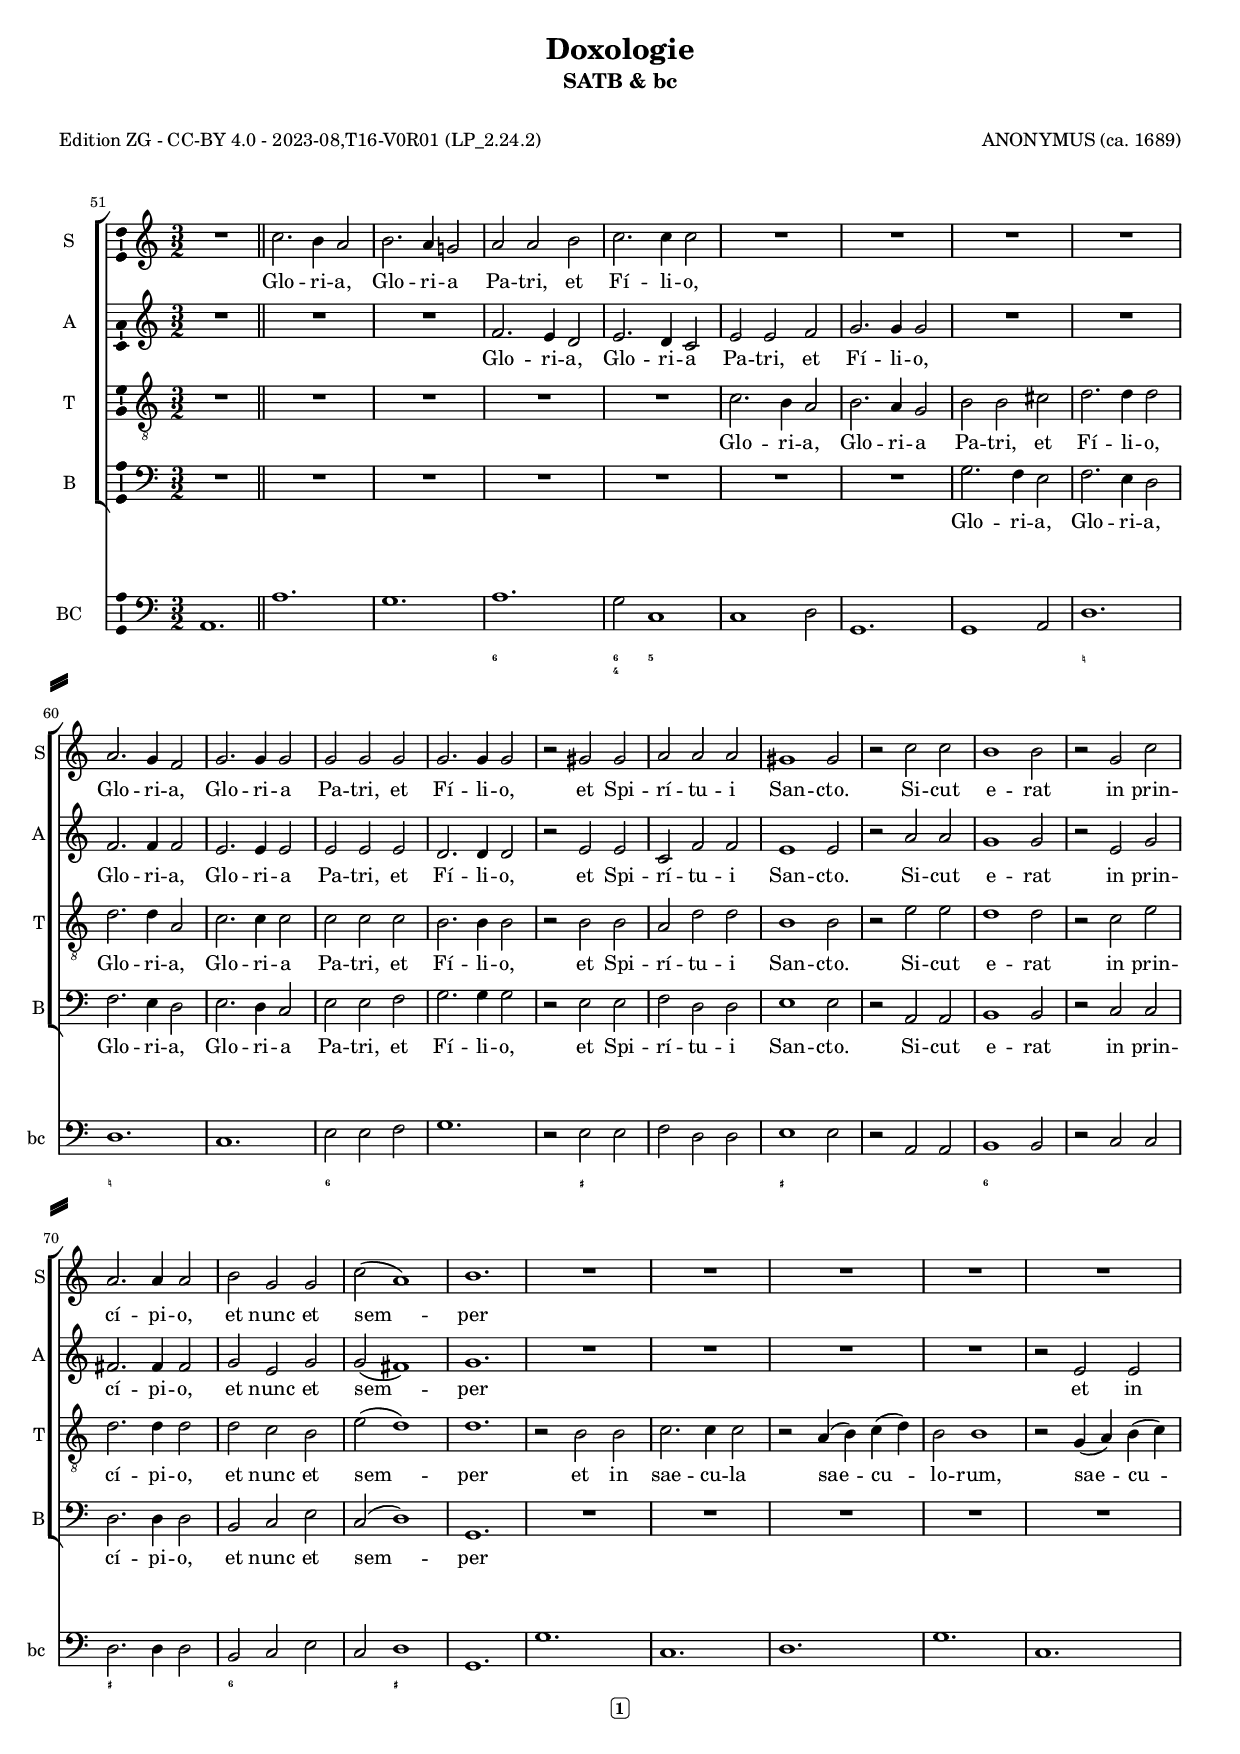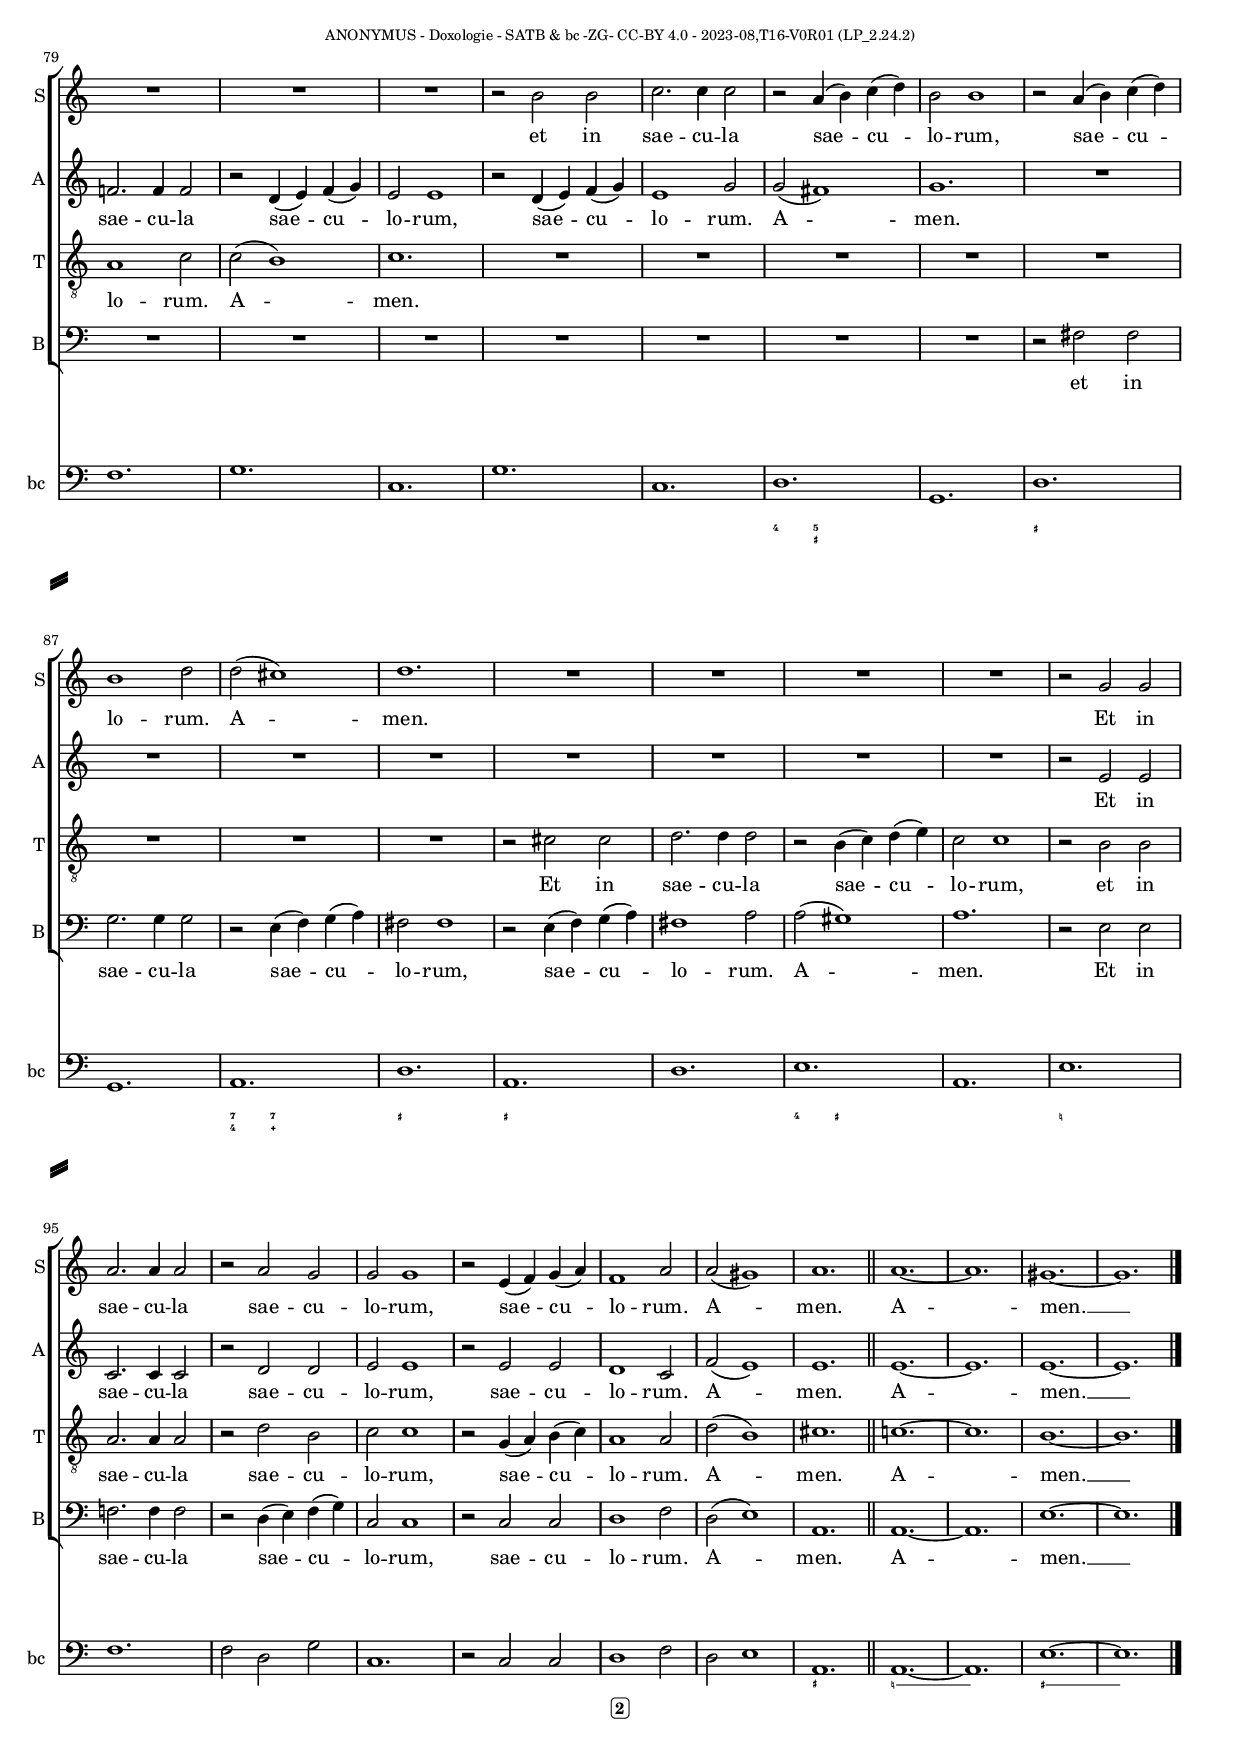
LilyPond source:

\version "2.24.0"

#(set-default-paper-size "a4") 
#(set-global-staff-size 16) 
#(ly:set-option 'point-and-click #f) 


zcompo = "ANONYMUS (ca. 1689)" 
ztitre  = "Doxologie" 
zstitre  =  "SATB & bc" 
zsousoutitre = " " 
zarrangeur = " " 
zpiece = " "
zmoi = "Edition ZG - CC-BY 4.0 - 2023-08,T16-V0R01 (LP_2.24.2)" %%

zimpairetetedepage = "ANONYMUS - Doxologie - SATB & bc -ZG- CC-BY 4.0 - 2023-08,T16-V0R01 (LP_2.24.2)" %%
zpairetetedepage = \zimpairetetedepage 

ficta = { \once \set suggestAccidentals = ##t }



tempoprimo = { \tempo 2 = 120 } 
temposecondo = { \tempo 4 = 100 } 


crochetdebutalternative = { \set Score.repeatCommands = #'((volta "1.-2.")) } 
findecrochetalternative = { \set Score.repeatCommands = #'((volta #f)) } 


#(define my-instrument-equalizer-alist '())

#(set! my-instrument-equalizer-alist
(append
	'(
		("choir aahs" . (0.9 . 1.0))
		("reed organ" . (0.9 . 1.0))
	)
	my-instrument-equalizer-alist))


#(define (my-instrument-equalizer s)
	(let ((entry (assoc s my-instrument-equalizer-alist)))
	(if entry
	(cdr entry))))





% =============================== 
%  global attributes
% =============================== 

global = { 
	\key c \major 
	\defaultTimeSignature 
	\time 3/2 
	\autoBeamOff 
	
	% ================= 
	
	\set Score.tempoHideNote = ##t 
	
	% \once 
	\override Score.MetronomeMark.transparent = ##t
	
	% % Tempo 1  
	
	% ================= 
	
	
}

% =============================== ==================
% SOPRANO ONE - DESSUS 1
% =============================== ==================

sopraniOneMusic = \relative c'' {

\set Score.currentBarNumber = #51 
\autoBeamOff
\tempoprimo 


% Anacrouse 


% 51
R1. \bar "||" 
c2. b4 a2 
b2. a4 g!2 
a2 a b 
c2. c4 c2 

% 56
R1. 
R 
R 
R 
a2. g4 f2 

% 61
g2. g4 g2 
g2 g g 
g2. g4 g2 
r2 gis gis 
a2 a a 

% 66
gis1 gis2 
r2 c c 
b1 b2 
r2 g c 
a2. a4 a2  

% 71
b2 g g 
c2( a1) 
b1. 
R1. 
R 

% 76
R1. 
R 
R 
R 
R 

% 81
R1. 
r2 b b 
c2. c4 c2 
r2 a4( b) c( d) 
b2 b1 

% 86
r2 a4( b) c( d) 
b1 d2 
d2( cis1) 
d1. 
R1. 

% 91
R1. 
R 
R 
r2 g, g 
a2. a4 a2 

% 96
r2 a g 
g2 g1 
r2 e4( f) g( a) 
f1 a2 
a2( gis1) 

% 101
a1. \bar "||" 
a1.~ 
a 
gis1.~ 
gis 

% 
\bar "|."

}


sopraniOneWordsA = \lyricmode {
	
	% 01
	% 51
	Glo -- ri -- a, Glo -- ri -- a Pa -- tri, et Fí -- li -- o, 
	Glo -- ri -- a, Glo -- ri -- a Pa -- tri, et Fí -- li -- o, 
	et Spi -- rí -- tu -- i San -- cto. 
	
	Si -- cut e -- rat in prin -- cí -- pi -- o, 
	et nunc et sem -- per 
	et in sae -- cu -- la sae -- cu -- lo -- rum, 
	sae -- cu -- lo -- rum. A -- men. 
	
	Et in sae -- cu -- la sae -- cu -- lo -- rum, 
	sae -- cu -- lo -- rum. A -- men. 
	
	A -- men. __ 
	%
	
	% finis
	
}



% =============================== ==================
% ALTO - ALTI - HAUTE-CONTRE
% =============================== ==================

altiMusic = \relative c' {
\autoBeamOff
\tempoprimo 


% Anacrouse 


% 51
R1. \bar "||" 
R1. 
R 
f2. e4 d2 
e2. d4 c2 

% 56
e2 e f 
g2. g4 g2 
R1. 
R 
f2. f4 f2 

% 61
e2. e4 e2 
e2 e e 
d2. d4 d2 
r2 e e 
c2 f f 

% 66
e1 e2 
r2 a a 
g1 g2 
r2 e g 
fis2. fis4 fis2 

% 71
g2 e g 
g2( fis1) 
g1. 
R1. 
R 

% 76
R1. 
R 
r2 e e 
f!2. f4 f2 
r2 d4( e) f( g) 

% 81
e2 e1 
r2 d4( e) f( g) 
e1 g2 
g2( fis1) 
g1. 

% 86
R1. 
R 
R 
R 
R 

% 91
R1. 
R 
R 
r2 e e 
c2. c4 c2 

% 96
r2 d d 
e2 e1 
r2 e e 
d1 c2 
f2( e1) 

% 101
e1. \bar "||" 
e1.~ 
e 
e1.~ 
e 

% 
\bar "|."

}


altiWordsA = \lyricmode {
	
	% 01
	% 53
	Glo -- ri -- a, Glo -- ri -- a Pa -- tri, et Fí -- li -- o, 
	Glo -- ri -- a, Glo -- ri -- a Pa -- tri, et Fí -- li -- o, 
	et Spi -- rí -- tu -- i San -- cto. 
	
	Si -- cut e -- rat in prin -- cí -- pi -- o, 
	et nunc et sem -- per 
	et in sae -- cu -- la sae -- cu -- lo -- rum, 
	sae -- cu -- lo -- rum. A -- men. 
	
	Et in sae -- cu -- la sae -- cu -- lo -- rum, 
	sae -- cu -- lo -- rum. A -- men. 
	
	
	A -- men. __ 
	
	% finis
	
}



% =============================== ==================
% TENOR - TENORI - TAILLE  ( ou Tenori.1 ou T.1 )
% =============================== ==================

tenoriMusic = \relative c' {
\autoBeamOff
\tempoprimo 


% Anacrouse 



% 51
R1. \bar "||" 
R1. 
R 
R 
R 

% 56
c2. b4 a2 
b2. a4 g2 
b2 b cis 
d2. d4 d2 
d2. d4 a2 

% 61
c2. c4 c2 
c2 c c 
b2. b4 b2 
r2 b b 
a2 d d 

% 66
b1 b2 
r2 e e 
d1 d2 
r2 c e 
d2. d4 d2 

% 71
d2 c b 
e2( d1) 
d1. 
r2 b b 
c2. c4 c2 

% 76
r2 a4( b) c( d) 
b2 b1 
r2 g4( a) b( c) 
a1 c2 
c2( b1) 

% 81
c1. 
R1. 
R 
R 
R 

% 86
R1. 
R 
R 
R 
r2 cis cis 

% 91
d2. d4 d2 
r2 b4( c) d( e) 
c2 c1 
r2 b b 
a2. a4 a2 

% 96
r2 d b 
c2 c1 
r2 g4( a) b( c) 
a1 a2 
d2( b1) 

% 101
cis1. \bar "||" 
c!1.~ 
c 
b1.~ 
b 

% 
\bar "|."

}


tenoriWordsA = \lyricmode {
	
	% 01
	% 53
	Glo -- ri -- a, Glo -- ri -- a Pa -- tri, et Fí -- li -- o, 
	Glo -- ri -- a, Glo -- ri -- a Pa -- tri, et Fí -- li -- o, 
	et Spi -- rí -- tu -- i San -- cto. 
	
	Si -- cut e -- rat in prin -- cí -- pi -- o, 
	et nunc et sem -- per 
	et in sae -- cu -- la sae -- cu -- lo -- rum, 
	sae -- cu -- lo -- rum. A -- men. 
	
	Et in sae -- cu -- la sae -- cu -- lo -- rum, 
	et in sae -- cu -- la sae -- cu -- lo -- rum, 
	sae -- cu -- lo -- rum. A -- men. 
	
	
	A -- men. __ 
	
	% finis
	
}




% =============================== ==================
% BASSES - BASSI - BASSE TAILLE
% =============================== ==================


bassiMusic = \relative c {
\autoBeamOff
\tempoprimo 


% Anacrouse 


% 51
R1. \bar "||" 
R1. 
R 
R 
R 

% 56
R1. 
R 
g'2. f4 e2 
f2. e4 d2 
f2. e4 d2 

% 61
e2. d4 c2 
e2 e f 
g2. g4 g2 
r2 e e 
f2 d d 

% 66
e1 e2 
r2 a, a 
b1 b2 
r2 c c 
d2. d4 d2 

% 71
b2 c e 
c2( d1) 
g,1. 
R1. 
R 

% 76
R1. 
R 
R 
R 
R 

% 81
R1. 
R 
R 
R 
R 

% 86
r2 fis' fis 
g2. g4 g2 
r2 e4( f) g( a) 
fis2 fis1 
r2 e4( f) g( a) 

% 91
fis1 a2 
a2( gis1) 
a1. 
r2 e e 
f!2. f4 f2 

% 96
r2 d4( e) f( g) 
c,2 c1 
r2 c c 
d1 f2 
d2( e1) 

% 101
a,1. \bar "||" 
a1.~ 
a 
e'1.~ 
e 

% 
\bar "|."

}


bassiWordsA = \lyricmode {
	
	% 01
	% 58
	Glo -- ri -- a, Glo -- ri -- a, Glo -- ri -- a, 
	Glo -- ri -- a Pa -- tri, et Fí -- li -- o, 
	
	et Spi -- rí -- tu -- i San -- cto. 
	
	Si -- cut e -- rat in prin -- cí -- pi -- o, 
	et nunc et sem -- per 
	et in sae -- cu -- la sae -- cu -- lo -- rum, 
	sae -- cu -- lo -- rum. A -- men. 
	
	Et in sae -- cu -- la sae -- cu -- lo -- rum, 
	sae -- cu -- lo -- rum. A -- men. 
	
	
	A -- men. __ 
	
	% finis
	
}


% =============================== ==================
% BASSE CONTINUE 
% =============================== ==================

BCMusic = \relative c' {
\autoBeamOn 
\tempoprimo 


% Anacrouse 


% 51
a,1. \bar "||" 
a'1. % Gloria S
g1. 
a1. % Gloria A
g2 c,1 

% 56
c1 d2 % Gloria T
g,1. 
g1 a2 % Gloria B
d1. 
d1. 

% 61
c1. % tutti
e2 e f 
g1. 
r2 e e 
f2 d d 

% 66
e1 e2 
r2 a, a 
b1 b2 
r2 c c 
d2. d4 d2 

% 71
b2 c e 
c2 d1 
g,1. 
g'1. % Et in saecula T
c,1. 

% 76
d1. 
g1. 
c,1. % Et in saecula A
f1. 
g1. 

% 81
c,1. 
g'1. % Et in saecula S
c,1. 
d1. 
g,1. 

% 86
d'1. % Et in saecula B
g,1. 
a1. 
d1. 
a1. 

% 91
d1. 
e1. 
a,1. 
e'1. 
f1. 

% 96
f2 d g 
c,1. 
r2 c c 
d1 f2 
d2 e1 

% 101
a,1. \bar "||" 
a1.~ 
a 
e'1.~ 
e 

% 
\bar "|."

}


% =============================== ==================
%  CHIFFRAGE DE BASSE CONTINUE
% =============================== ==================
figurechiffrage = \figuremode {
\override BassFigureBracket.bracket-flare = #'(0.4 . 0.4) 
\override FiguredBass.BassFigure.font-size = #-3 
\set figuredBassAlterationDirection = #RIGHT 


% Anacrouse 



% 51
s1. % bar "||" 
s1. 
s1. 
<6>1. 
<6 4>2 <5>1 

% 56
s1. 
s1. 
s1. 
<_!>1. 
<_!>1. 

% 61
s1. 
<6>2 s1 
s1. 
s2 <_+>1 
s1. 

% 66
<_+>1. 
s1. 
<6>1 s2 
s1. 
<_+>1. 

% 71
<6>2s1 
s2 <_+>1 
s1. 
s1. 
s1. 

% 76
s1. 
s1. 
s1. 
s1. 
s1. 

% 81
s1. 
s1. 
s1. 
<4>2 <5 _+>1 
s1. 

% 86
<_+>1. 
s1. 
<7 4>2 <7 _\+>1 % <7 4>2 <7 _+>1 
<_+>1. 
<_+>1. 

% 91
s1. 
<4>2 <_+>1 
s1. 
<_!>1. 
s1. 

% 96
s1. 
s1. 
s1. 
s1. 
s1. \bassFigureExtendersOn 

% 101
<_+>1. 
<_!>1. 
<_!>1. 
<_+>1. 
<_+>1. \bassFigureExtendersOff 

% 
%\bar "|."

}


%

% =============================== ==================
% FIN de Saisie de Notes 
% =============================== ==================



% =============================== ==================


\header 
{
	title = \ztitre 
	subtitle = \zstitre 
	subsubtitle = \zsousoutitre 
	poet = \zmoi 
	arranger = \zarrangeur 
	composer = \zcompo 
	piece = \zpiece 
}

\paper 
{
	system-separator-markup = \slashSeparator
    
	%
	print-page-number = ##t
	print-first-page-number = ##t
	
	
	
	oddHeaderMarkup = \markup 
	{ 
		\fill-line 
		{ 
			\unless \on-first-page 
			\tiny 
			\zimpairetetedepage 
			
		}
	} 
	evenHeaderMarkup = \markup 
	{ 
		\fill-line 
		{ 
			\tiny 
			\zpairetetedepage 
		}
	}
	
	oddFooterMarkup = \markup 
	{ 
		\fill-line 
		{
			\bold \fontsize #1 \small \rounded-box 
			%\unless \on-first-page 
			\if \should-print-page-number
			\fromproperty #'page:page-number-string 
		} 
	}
	evenFooterMarkup = \markup 
	{ 
		\fill-line 
		{
			\bold \fontsize #1 \small \rounded-box 
			\if \should-print-page-number
			\fromproperty #'page:page-number-string 
		}
	}
	
	
	
	
	% system-count=4
	% page-count=4
	
	% Cadrage des systemes ! 
	% true (= ##t) compacté vers le haut
	% false (= ##f) eclaté, au maximum de la page ! 
	% désactivé = idem false 
	ragged-last-bottom = ##f    % ##t ou ##f 
	
	
	
	
	
}

% =============================== ==================



% =============================== 
% Partition Principale
% =============================== 


\score 
{

	% \transpose <depart> <destine> 
	{
		%\new GrandStaff   % extension des barres de mesures à TOUT le système
		<<
			%
			
			% ========
			% Choeur  
			% ========
			
			\new ChoirStaff = "Choir" 
			\with 
			{
				\override StaffGrouper.
				staffgroup-staff-spacing.basic-distance = #15
			}
			
			
			<<
				%{
				%}
				
				% Voix des SOPRANOS UN
				\new Staff = sopranosOne 
				<<
					
					%
					
					\set Staff.instrumentName = "S"
					
					\set Staff.shortInstrumentName="S" 
					
					\set Staff.midiInstrument = #"choir aahs"
					
					\new Voice = "sopranosOne" \with 
					{ \consists "Ambitus_engraver" } 
					{ << \global \sopraniOneMusic >> }
				>>
				
				\new Lyrics \with 
				{
				}
				\lyricsto sopranosOne \sopraniOneWordsA
				
				%{
				%}
				
				%{
				%}
				
				
				% Voix des ALTOS
				\new Staff = altos 
				<<
					
					\set Staff.instrumentName = "A"
					
					\set Staff.shortInstrumentName="A" 
					
					\set Staff.midiInstrument = #"choir aahs"
					
					\new Voice = "altos" \with 
					{ \consists "Ambitus_engraver" } 
					{ << \global \altiMusic >> }
				>>
				
				\new Lyrics \with 
				{
				}
				\lyricsto altos \altiWordsA
				
				%{
				%}
				
				
				%{
				%}
				
				%{
				%}
				
				% Voix des TENORS
				\new Staff = tenors 
				<<
					
					
					\set Staff.instrumentName = "T"
					
					\set Staff.shortInstrumentName="T" 
					
					\set Staff.midiInstrument = #"choir aahs"
					
					\clef "G_8"
					
					\new Voice = "tenors" \with 
					{ \consists "Ambitus_engraver" } 
					{ << \global \tenoriMusic >> }
				>>
				
				\new Lyrics \with 
				{
				}
				\lyricsto tenors \tenoriWordsA
				
				
				%{
				%}
				
				%{
				%}
				
				
				% Voix des BASSES
				\new Staff = basses 
				<<
					\set Staff.instrumentName = "B"
					
					\set Staff.shortInstrumentName="B" 
					
					\set Staff.midiInstrument = #"choir aahs"
					
					\clef bass
					\new Voice = "basses" \with 
					{ \consists "Ambitus_engraver" } 
					{ << \global \bassiMusic >> }
				>>
				
				\new Lyrics \with 
				{
				}
				\lyricsto basses \bassiWordsA
				
				%{
				%}
				
				
				
				%{
				%}
				
				
			>> % end choir staff 
			
			
			
			% ===============
			% Piano  if any  
			% ===============
			
			
			
			% ========================
			% basse continue - début  
			% ========================
			
			\new StaffGroup ="BC"
			<<	
				
				%{
				%}
				
				
				\new Staff 
				\with 
				{
					\remove Ambitus_engraver 
					%fontSize = #-4 
					%\override StaffSymbol.staff-space = #(magstep -4) 
				}
				<< 
					\set Staff.instrumentName = "BC" 
					\set Staff.shortInstrumentName="bc" 
					
					\set Staff.midiInstrument = #"reed organ" 
					\clef bass 
					\new Voice = "bassCont" \with 
					{ \consists "Ambitus_engraver" } 
					{ << \global \BCMusic >> } 
				>>
				
				%{
				%}
				
				% Sous la ligne de BC !
				
				\new FiguredBass 
				{
					% \removeWithTag #'midi 
					
					\override BassFigureAlignment.padding = #1
					
					\figurechiffrage
					
				}
				% fin du Chiffrage de la basse continue
				
				
				%{
				%}
				
			>> % end BC staff 
			% basse continue - fin
			%{
			%}
		>> % end Grand Staff 
	} %transpose 
	
	
	\layout
	{
		indent = 0.8\cm 
		
		\context 
		{
			\Score 
			\override BarNumber.padding = #2 
			
			% a little smaller so lyrics 
			% can be closer to the staff 
			
			%figuredBassFormatter = #format-bass-figures  % fais disparaitre le chiffrage
			
			\override FiguredBass.BassFigure.font-size = 4	
			
			\override VerticalAxisGroup.nonstaff-relatedstaff-spacing.basic-distance = #4 
			
			
			
			
		}
		
		\context 
		{ 
			\Staff \RemoveEmptyStaves 
		}
		
		\context 
		{
			\Staff 
			\consists Ambitus_engraver 
			\override VerticalAxisGroup.minimum-Y-extent = #'(-3 . 3) 
		}
		
		
		
	}

	\midi{}
}



% EOF


%{
convert-ly.py (GNU LilyPond) 2.24.2  convert-ly.py: Processing `'...
Applying conversion: 2.19.2, 2.19.7, 2.19.11, 2.19.16, 2.19.22,
2.19.24, 2.19.28, 2.19.29, 2.19.32, 2.19.39, 2.19.40, 2.19.46,
2.19.49, 2.20.0, 2.21.0, 2.21.2, 2.22.0, 2.23.1, 2.23.2, 2.23.3,
2.23.4, 2.23.5, 2.23.6, 2.23.7, 2.23.8, 2.23.9, 2.23.10, 2.23.11,
2.23.12, 2.23.13, 2.23.14, 2.24.0
%}
